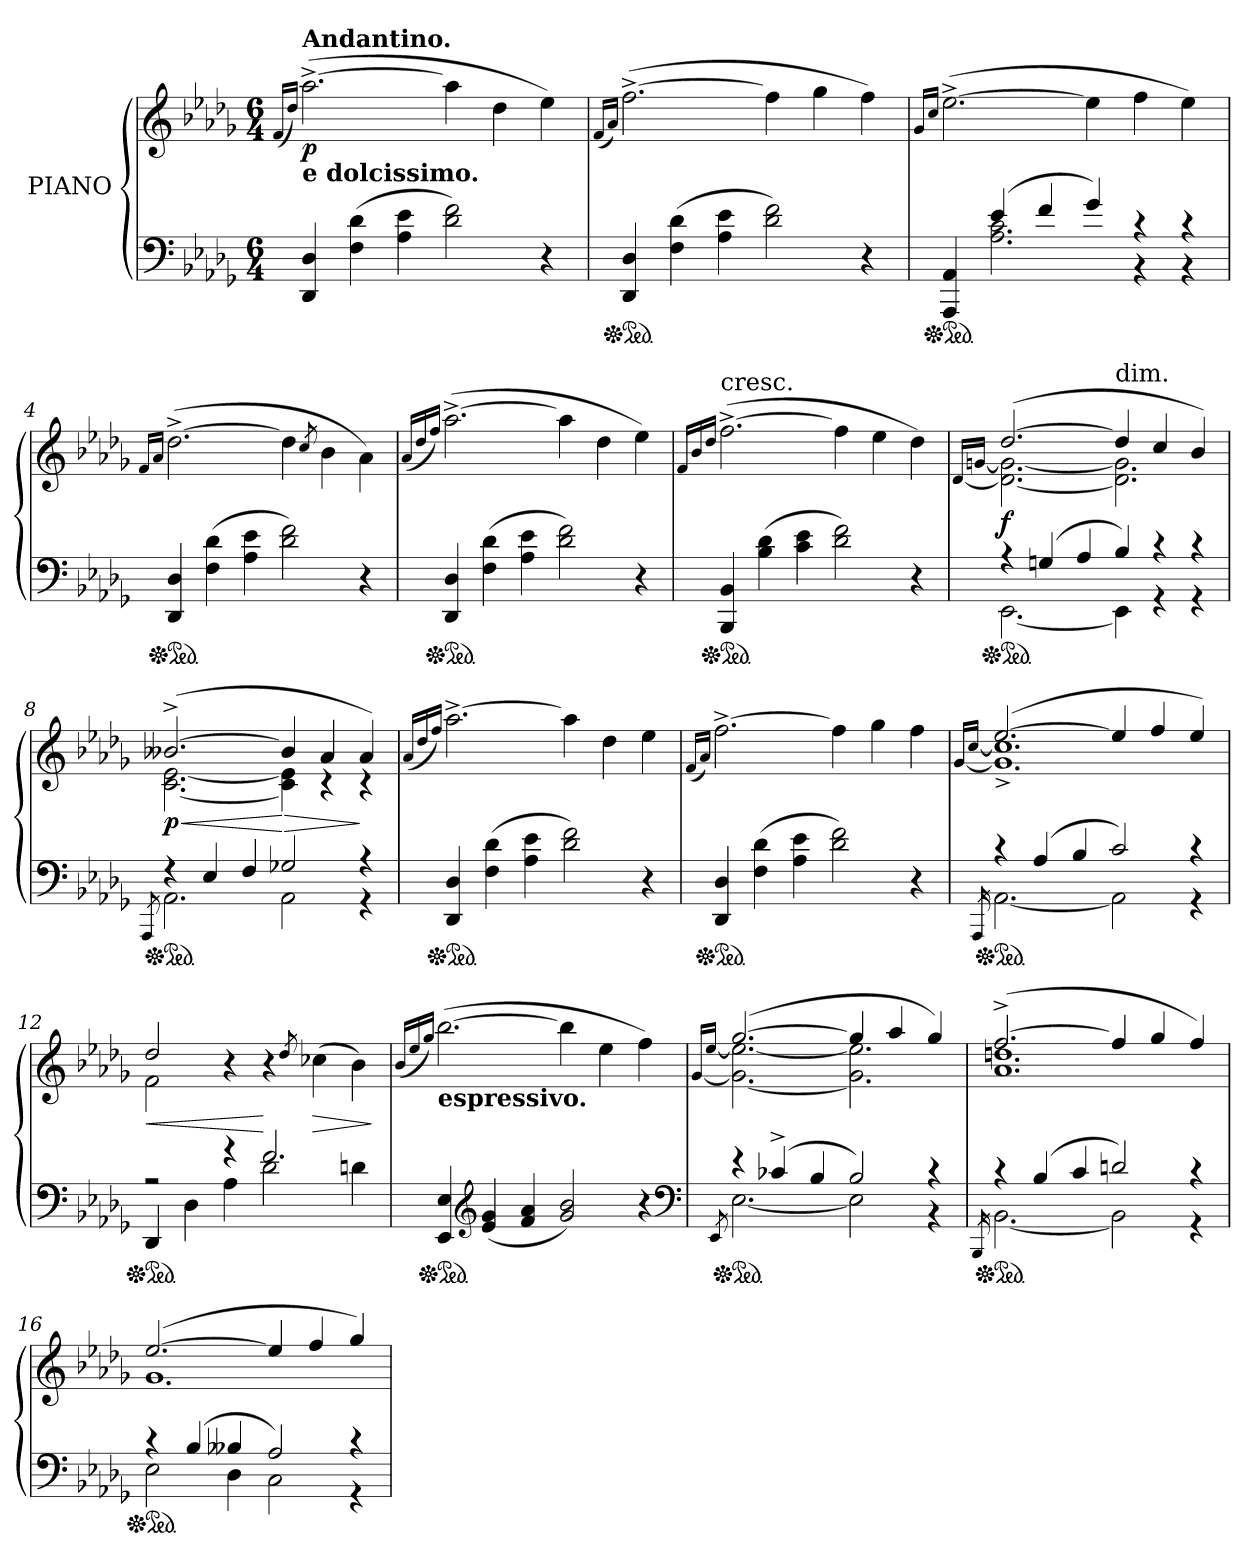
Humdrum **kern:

**kern	**kern	**dynam
*part2	*part1	*part1
*staff2	*staff1	*staff1
*I"PIANO	*I"PIANO	*
*clefF4	*clefG2	*
*k[b-e-a-d-g-]	*k[b-e-a-d-g-]	*
*D-:	*D-:	*
*M6/4	*M6/4	*
=1	=1	=1
.	(16qqf/LL	.
.	16qqdd-/JJ)	.
!	!LO:TX:b:B:t=e dolcissimo.	!
!	!LO:TX:a:B:t=Andantino.	!
4DD-/ 4D-/	([2.aa-^<\	p
(4F\ 4d-\	.	.
4A-\ 4e-\	.	.
2d-\ 2f\)	4aa-\]	.
.	4dd-\	.
4r	4ee-\)	.
=2	=2	=2
.	(16qqf/LL	.
.	16qqa-/JJ)	.
*Xped	*	*
*ped	*	*
4DD-/ 4D-/	([2.ff^<\	.
(4F\ 4d-\	.	.
4A-\ 4e-\	.	.
2d-\ 2f\)	4ff\]	.
.	4gg-\	.
4r	4ff\)	.
=3	=3	=3
.	16qqg-/LL	.
.	16qqcc/JJ	.
*^	*	*
*Xped	*	*	*
*ped	*	*	*
4AAA-/ 4AA-/	4ryy	([2.ee-^<\	.
(4e-/	2.A-\ 2.c\	.	.
4f/	.	.	.
4g-/)	.	4ee-\]	.
4rBB	4rc	4ff\	.
4rBB	4rc	4ee-\)	.
*v	*v	*	*
=4	=4	=4
.	16qqf/LL	.
.	16qqa-/JJ	.
*Xped	*	*
*ped	*	*
4DD-/ 4D-/	([2.dd-^<\	.
(4F\ 4d-\	.	.
4A-\ 4e-\	.	.
2d-\ 2f\)	4dd-\]	.
.	8qcc/	.
.	4b-\	.
4r	4a-\)	.
=5	=5	=5
.	(16qqa-/LL	.
.	16qqdd-/	.
.	16qqff/JJ)	.
*Xped	*	*
*ped	*	*
4DD-/ 4D-/	([2.aa-^<\	.
(4F\ 4d-\	.	.
4A-\ 4e-\	.	.
2d-\ 2f\)	4aa-\]	.
.	4dd-\	.
4r	4ee-\)	.
=6	=6	=6
.	16qqf/LL	.
.	16qqb-/	.
.	16qqdd-/JJ	.
!	!LO:TX:t=cresc.	!
*Xped	*	*
*ped	*	*
4BBB-/ 4BB-/	([2.ff^<\	.
(4B-\ 4d-\	.	.
4c\ 4e-\	.	.
2d-\ 2f\)	4ff\]	.
.	4ee-\	.
4r	4dd-\)	.
=7	=7	=7
*	*^	*
.	.	[16qqd-/LL	.
.	.	[16qqgn/JJ	.
*^	*	*	*
*Xped	*	*	*	*
*ped	*	*	*	*
4r	[2.EE-\	([2.dd-/	2.d-_\ 2.g_\	f
(<4Gn/	.	.	.	.
4A-/	.	.	.	.
!	!	!LO:TX:t=dim.	!	!
4B-/)	4EE-\]	4dd-/]	2.d-]\ 2.g]\	.
4rGG	4rc	4cc/	.	.
4rGG	4rc	4b-/)	.	.
=8	=8	=8	=8	=8
.	8qAAA-/	.	.	.
!	!	!	!	!LO:HP:b
*Xped	*	*	*	*
*ped	*	*	*	*
4r	2.AA-\	([2.b--X^/	[2.c\ [2.e-\	< p
4E-/	.	.	.	.
4F/	.	.	.	.
!	!	!	!	!LO:HP:n=1:b
2G-X/	2AA-\	4b--/]	4c]\ 4e-]\	[ >
.	.	4a-/	4r	.
4rGG	4rA	4a-/)	4r	]
*v	*v	*	*	*
*	*v	*v	*
=9	=9	=9
.	(16qqa-/LL	.
.	16qqdd-/	.
.	16qqff/JJ)	.
*Xped	*	*
*ped	*	*
4DD-/ 4D-/	[2.aa-^<\	.
(4F\ 4d-\	.	.
4A-\ 4e-\	.	.
2d-\ 2f\)	4aa-\]	.
.	4dd-\	.
4r	4ee-\	.
=10	=10	=10
.	(16qqf/LL	.
.	16qqa-/JJ)	.
*Xped	*	*
*ped	*	*
4DD-/ 4D-/	[2.ff^<\	.
(4F\ 4d-\	.	.
4A-\ 4e-\	.	.
2d-\ 2f\)	4ff\]	.
.	4gg-\	.
4r	4ff\	.
=11	=11	=11
*	*^	*
.	.	[16qqg-/LL	.
*^	*	*	*
.	16qAAA-/	.	[16qqcc/JJ	.
*Xped	*	*	*	*
*ped	*	*	*	*
4r	[2.AA-\	([2.ee-/	1.g-]^< 1.cc]^<	.
(4A-/	.	.	.	.
4B-/	.	.	.	.
2c/)	2AA-\]	4ee-/]	.	.
.	.	4ff/	.	.
4rGG	4rc	4ee-/)	.	.
=12	=12	=12	=12	=12
!	!	!	!	!LO:HP:b
*Xped	*	*	*	*
*ped	*	*	*	*
2rA	4DD-/	2dd-/	2f\	<
.	4D-\	.	.	.
4r	4A-\	4r	4ryy	.
2.f/	2d-\	4r	4ryy	[
.	.	8qdd-/	.	.
!	!	!	!	!LO:HP:b
.	.	(4cc-X\	4ryy	>
.	4dn\	4b-\)	4ryy	.
*v	*v	*	*	*
*	*v	*v	*
.	.	]
=13	=13	=13
.	(16qqb-/LL	.
.	16qqee-/	.
.	16qqgg-/JJ)	.
!	!LO:TX:b:B:t=espressivo.	!
*Xped	*	*
*ped	*	*
4EE-/ 4E-/	([2.bb-\	.
*clefG2	*	*
(>4e-/ 4g-/	.	.
4f/ 4a-/	.	.
2g-/ 2b-/)	4bb-\]	.
.	4ee-\	.
4r	4ff\)	.
*clefF4	*	*
=14	=14	=14
*	*^	*
.	.	[16qqg-/LL	.
*^	*	*	*
.	8qEE-/	.	[>16qqee-/JJ	.
*Xped	*	*	*	*
*ped	*	*	*	*
4r	[2.E-\	([2.gg-/	2.g-_\ 2.ee-_\	.
(4c-X^</	.	.	.	.
4B-/	.	.	.	.
2B-/)	2E-\]	4gg-/]	2.g-]\ 2.ee-]\	.
.	.	4aa-/	.	.
4rBB	4rc	4gg-/)	.	.
=15	=15	=15	=15	=15
.	16qBBB-/	.	.	.
*Xped	*	*	*	*
*ped	*	*	*	*
4r	[2.BB-\	([2.ff^</	1.a- 1.ddn	.
(4B-/	.	.	.	.
4c/	.	.	.	.
2dn/)	2BB-\]	4ff/]	.	.
.	.	4gg-/	.	.
4rGG	4rc	4ff/)	.	.
=16	=16	=16	=16	=16
*Xped	*	*	*	*
*ped	*	*	*	*
4r	2E-\	([2.ee-/	1.g-	.
(4B-/	.	.	.	.
4B--X/	4D-\	.	.	.
2A-/)	2C\	4ee-/]	.	.
.	.	4ff/	.	.
4rGG	4rc	4gg-/)	.	.
*v	*v	*	*	*
*	*v	*v	*
=	=	=
*-	*-	*-
